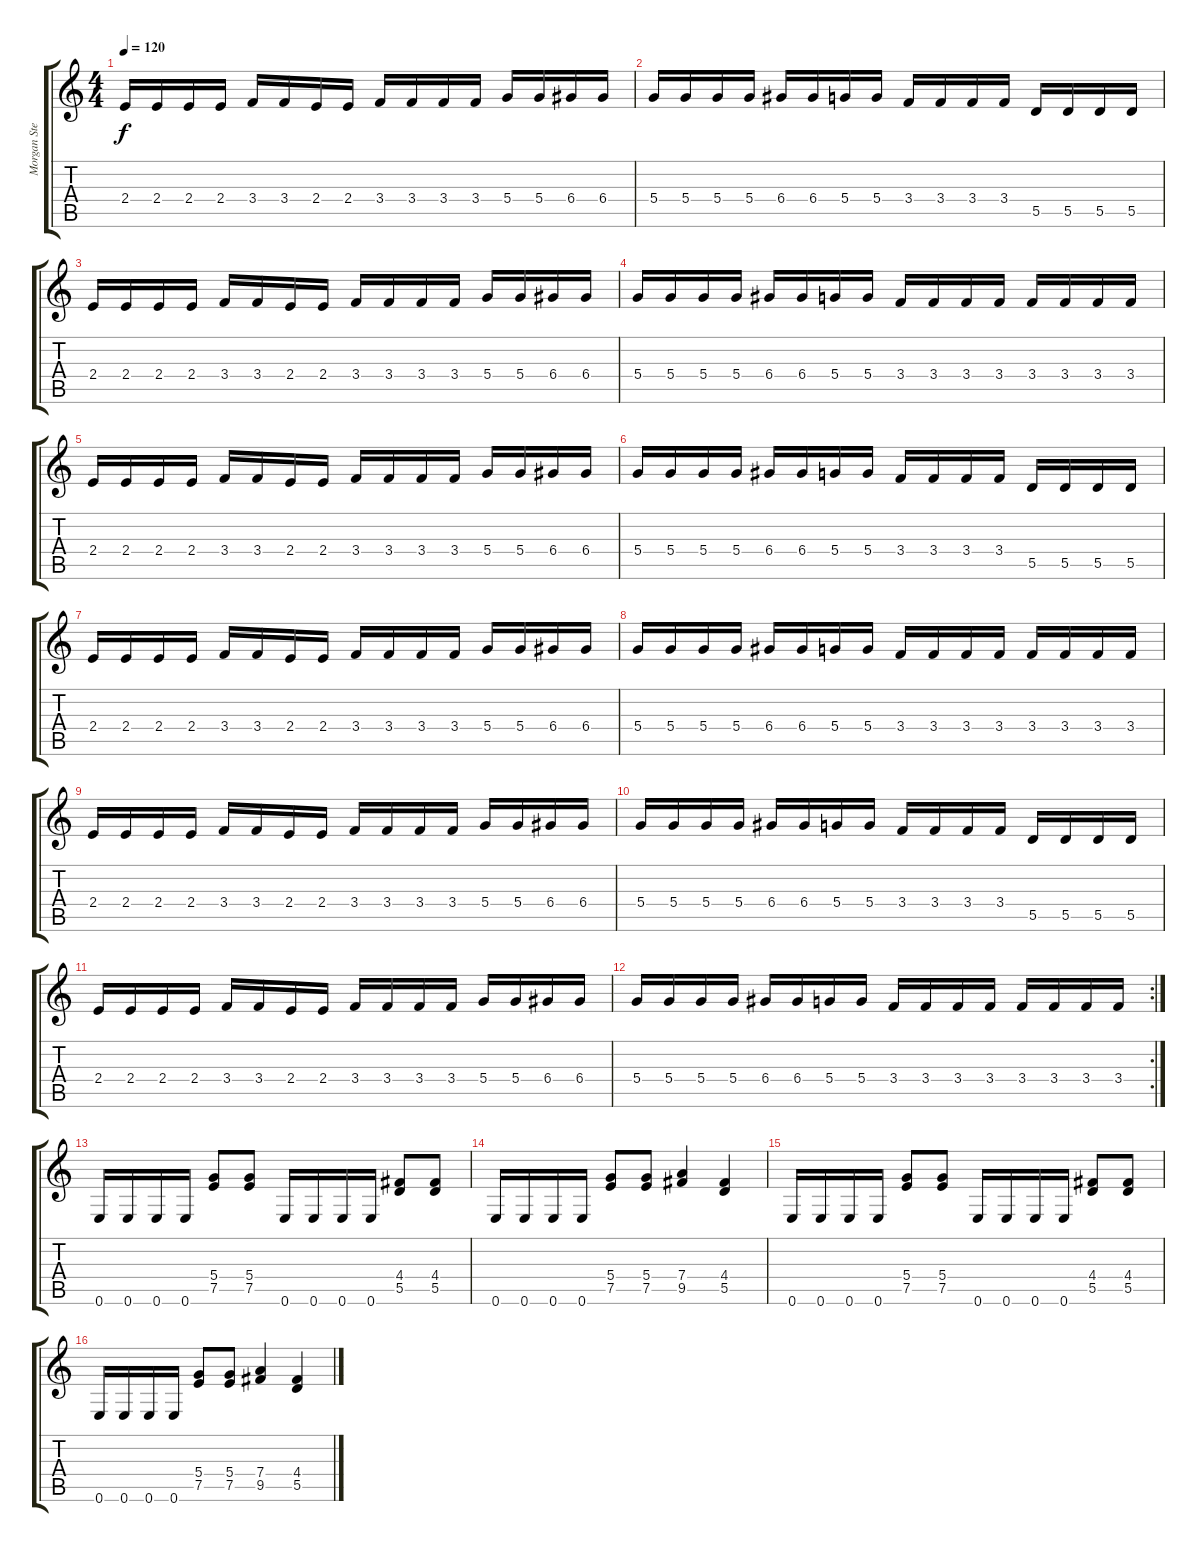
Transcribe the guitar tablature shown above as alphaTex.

\track ("Morgan Steinmeyer Hakansson" "Morgan Ste") {instrument distortionguitar}
\staff {score tabs}
\tuning (C4 B3 G3 D3 A2 E2) {hide}
\ts (4 4)
\tempo 120
\clef g2
\ks c
2.4.16{dy f} 2.4.16 2.4.16 2.4.16 3.4.16 3.4.16 2.4.16 2.4.16 3.4.16 3.4.16 3.4.16 3.4.16 5.4.16 5.4.16 6.4.16 6.4.16 |
5.4.16 5.4.16 5.4.16 5.4.16 6.4.16 6.4.16 5.4.16 5.4.16 3.4.16 3.4.16 3.4.16 3.4.16 5.5.16 5.5.16 5.5.16 5.5.16 |
2.4.16 2.4.16 2.4.16 2.4.16 3.4.16 3.4.16 2.4.16 2.4.16 3.4.16 3.4.16 3.4.16 3.4.16 5.4.16 5.4.16 6.4.16 6.4.16 |
5.4.16 5.4.16 5.4.16 5.4.16 6.4.16 6.4.16 5.4.16 5.4.16 3.4.16 3.4.16 3.4.16 3.4.16 3.4.16 3.4.16 3.4.16 3.4.16 |
2.4.16 2.4.16 2.4.16 2.4.16 3.4.16 3.4.16 2.4.16 2.4.16 3.4.16 3.4.16 3.4.16 3.4.16 5.4.16 5.4.16 6.4.16 6.4.16 |
5.4.16 5.4.16 5.4.16 5.4.16 6.4.16 6.4.16 5.4.16 5.4.16 3.4.16 3.4.16 3.4.16 3.4.16 5.5.16 5.5.16 5.5.16 5.5.16 |
2.4.16 2.4.16 2.4.16 2.4.16 3.4.16 3.4.16 2.4.16 2.4.16 3.4.16 3.4.16 3.4.16 3.4.16 5.4.16 5.4.16 6.4.16 6.4.16 |
5.4.16 5.4.16 5.4.16 5.4.16 6.4.16 6.4.16 5.4.16 5.4.16 3.4.16 3.4.16 3.4.16 3.4.16 3.4.16 3.4.16 3.4.16 3.4.16 |
2.4.16 2.4.16 2.4.16 2.4.16 3.4.16 3.4.16 2.4.16 2.4.16 3.4.16 3.4.16 3.4.16 3.4.16 5.4.16 5.4.16 6.4.16 6.4.16 |
5.4.16 5.4.16 5.4.16 5.4.16 6.4.16 6.4.16 5.4.16 5.4.16 3.4.16 3.4.16 3.4.16 3.4.16 5.5.16 5.5.16 5.5.16 5.5.16 |
2.4.16 2.4.16 2.4.16 2.4.16 3.4.16 3.4.16 2.4.16 2.4.16 3.4.16 3.4.16 3.4.16 3.4.16 5.4.16 5.4.16 6.4.16 6.4.16 |
\rc 2
5.4.16 5.4.16 5.4.16 5.4.16 6.4.16 6.4.16 5.4.16 5.4.16 3.4.16 3.4.16 3.4.16 3.4.16 3.4.16 3.4.16 3.4.16 3.4.16 |
0.6.16 0.6.16 0.6.16 0.6.16 (5.4 7.5).8 (5.4 7.5).8 0.6.16 0.6.16 0.6.16 0.6.16 (4.4 5.5).8 (4.4 5.5).8 |
0.6.16 0.6.16 0.6.16 0.6.16 (5.4 7.5).8 (5.4 7.5).8 (7.4 9.5).4 (4.4 5.5).4 |
0.6.16 0.6.16 0.6.16 0.6.16 (5.4 7.5).8 (5.4 7.5).8 0.6.16 0.6.16 0.6.16 0.6.16 (4.4 5.5).8 (4.4 5.5).8 |
0.6.16 0.6.16 0.6.16 0.6.16 (5.4 7.5).8 (5.4 7.5).8 (7.4 9.5).4 (4.4 5.5).4
